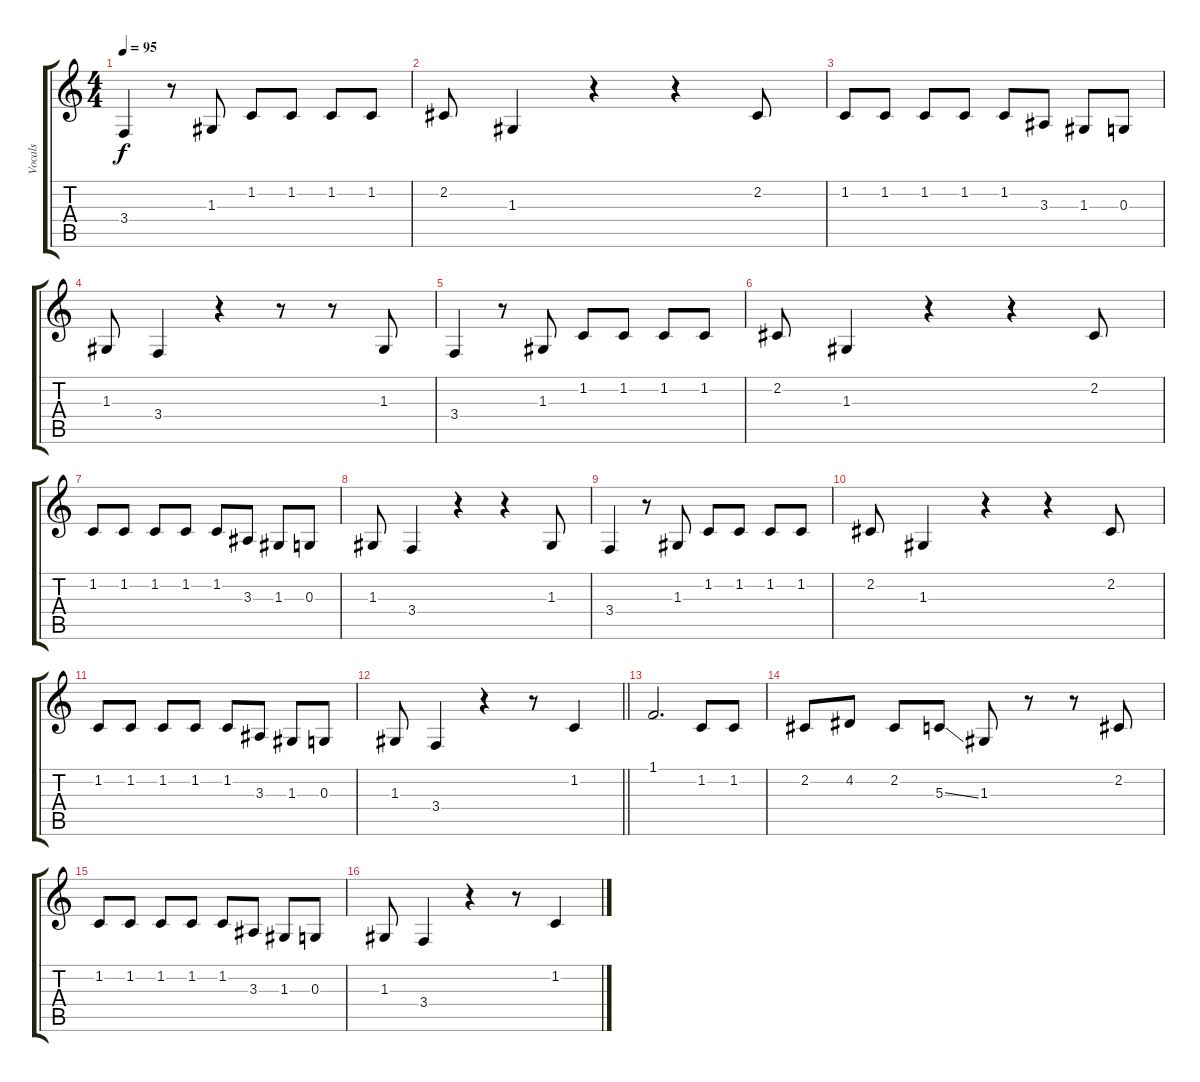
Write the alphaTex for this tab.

\track ("Vocals" "Vocals") {instrument clarinet}
\staff {score tabs}
\tuning (E4 B3 G3 D3 A2 E2) {hide}
\ts (4 4)
\tempo 95
\clef g2
\ks c
3.4.4{dy f} r.8 1.3.8 1.2.8 1.2.8 1.2.8 1.2.8 |
2.2.8 1.3.4 r.4 r.4 2.2.8 |
1.2.8 1.2.8 1.2.8 1.2.8 1.2.8 3.3.8 1.3.8 0.3.8 |
1.3.8 3.4.4 r.4 r.8 r.8 1.3.8 |
3.4.4 r.8 1.3.8 1.2.8 1.2.8 1.2.8 1.2.8 |
2.2.8 1.3.4 r.4 r.4 2.2.8 |
1.2.8 1.2.8 1.2.8 1.2.8 1.2.8 3.3.8 1.3.8 0.3.8 |
1.3.8 3.4.4 r.4 r.4 1.3.8 |
3.4.4 r.8 1.3.8 1.2.8 1.2.8 1.2.8 1.2.8 |
2.2.8 1.3.4 r.4 r.4 2.2.8 |
1.2.8 1.2.8 1.2.8 1.2.8 1.2.8 3.3.8 1.3.8 0.3.8 |
\barLineRight lightlight
1.3.8 3.4.4 r.4 r.8 1.2.4 |
1.1.2{d} 1.2.8 1.2.8 |
2.2.8 4.2.8 2.2.8 5.3{ss}.8 1.3.8 r.8 r.8 2.2.8 |
1.2.8 1.2.8 1.2.8 1.2.8 1.2.8 3.3.8 1.3.8 0.3.8 |
1.3.8 3.4.4 r.4 r.8 1.2.4
